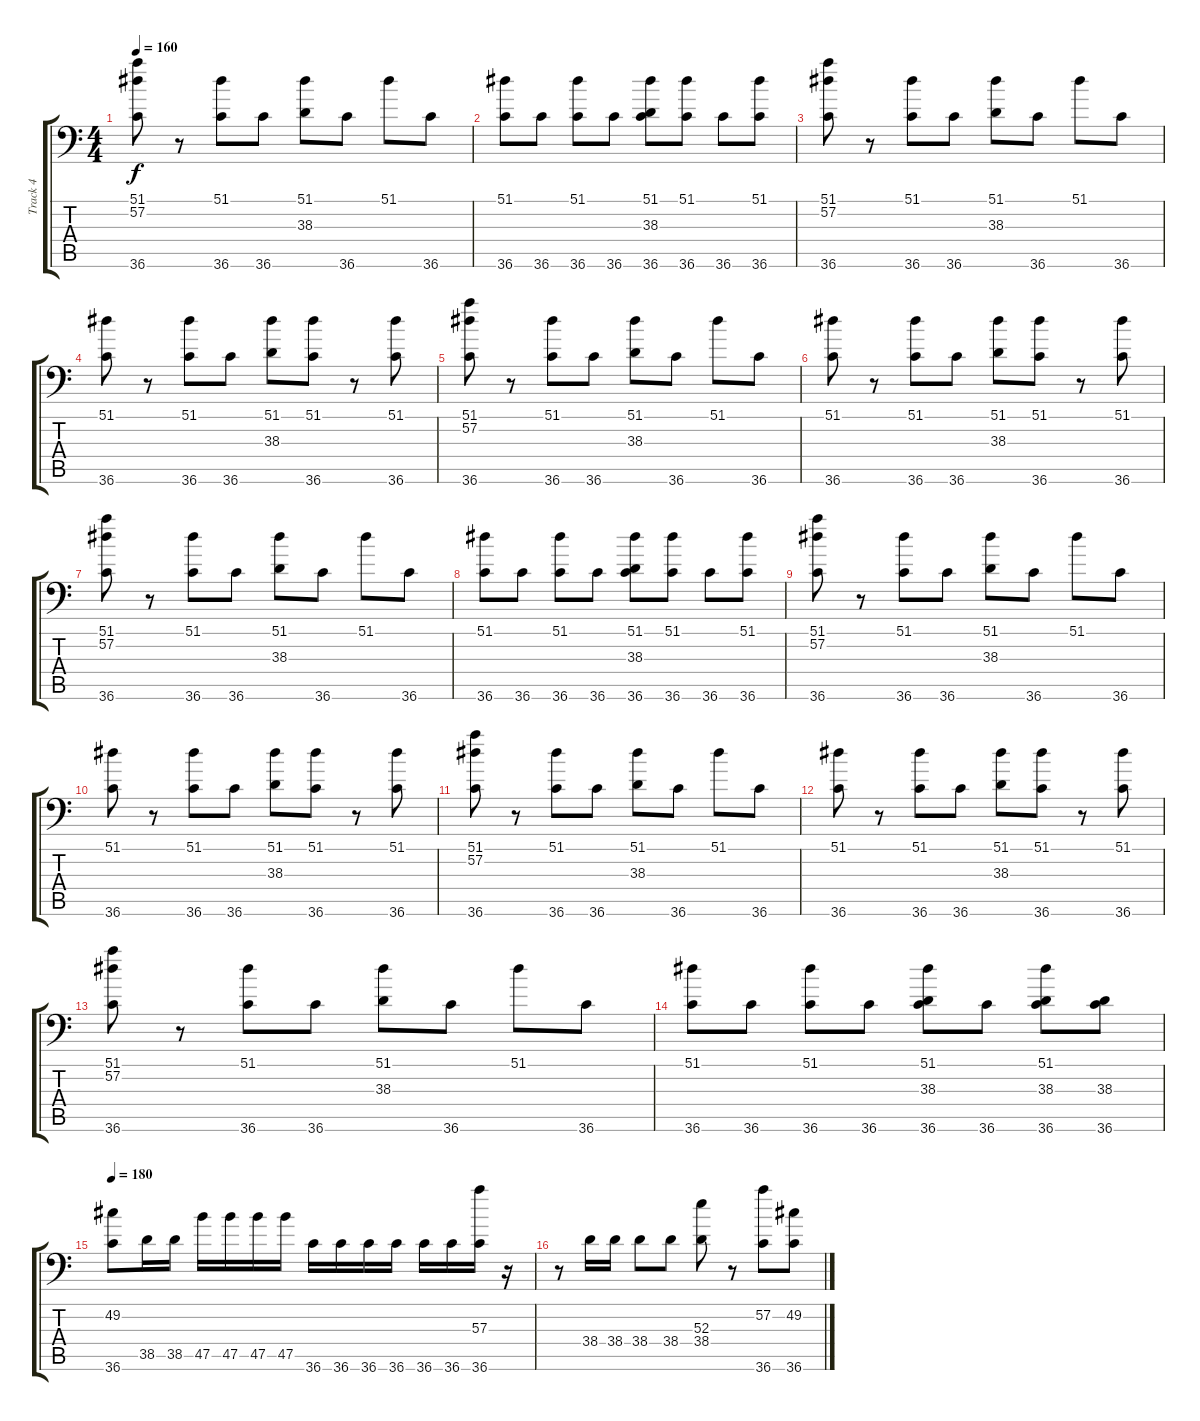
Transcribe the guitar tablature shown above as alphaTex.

\track ("Track 4" "Track 4") {instrument acousticgrandpiano}
\staff {score tabs}
\tuning (C-1 C-1 C-1 C-1 C-1 C-1) {hide}
\ts (4 4)
\tempo 160
\clef f4
\ks c
(51.1 57.2 36.6).8{dy f} r.8 (51.1 36.6).8 36.6.8 (51.1 38.3).8 36.6.8 51.1.8 36.6.8 |
(51.1 36.6).8 36.6.8 (51.1 36.6).8 36.6.8 (51.1 38.3 36.6).8 (51.1 36.6).8 36.6.8 (51.1 36.6).8 |
(51.1 57.2 36.6).8 r.8 (51.1 36.6).8 36.6.8 (51.1 38.3).8 36.6.8 51.1.8 36.6.8 |
(51.1 36.6).8 r.8 (51.1 36.6).8 36.6.8 (51.1 38.3).8 (51.1 36.6).8 r.8 (51.1 36.6).8 |
(51.1 57.2 36.6).8 r.8 (51.1 36.6).8 36.6.8 (51.1 38.3).8 36.6.8 51.1.8 36.6.8 |
(51.1 36.6).8 r.8 (51.1 36.6).8 36.6.8 (51.1 38.3).8 (51.1 36.6).8 r.8 (51.1 36.6).8 |
(51.1 57.2 36.6).8 r.8 (51.1 36.6).8 36.6.8 (51.1 38.3).8 36.6.8 51.1.8 36.6.8 |
(51.1 36.6).8 36.6.8 (51.1 36.6).8 36.6.8 (51.1 38.3 36.6).8 (51.1 36.6).8 36.6.8 (51.1 36.6).8 |
(51.1 57.2 36.6).8 r.8 (51.1 36.6).8 36.6.8 (51.1 38.3).8 36.6.8 51.1.8 36.6.8 |
(51.1 36.6).8 r.8 (51.1 36.6).8 36.6.8 (51.1 38.3).8 (51.1 36.6).8 r.8 (51.1 36.6).8 |
(51.1 57.2 36.6).8 r.8 (51.1 36.6).8 36.6.8 (51.1 38.3).8 36.6.8 51.1.8 36.6.8 |
(51.1 36.6).8 r.8 (51.1 36.6).8 36.6.8 (51.1 38.3).8 (51.1 36.6).8 r.8 (51.1 36.6).8 |
(51.1 57.2 36.6).8 r.8 (51.1 36.6).8 36.6.8 (51.1 38.3).8 36.6.8 51.1.8 36.6.8 |
(51.1 36.6).8 36.6.8 (51.1 36.6).8 36.6.8 (51.1 38.3 36.6).8 36.6.8 (51.1 38.3 36.6).8 (38.3 36.6).8 |
\tempo 180
(49.2 36.6).8 38.5.16 38.5.16 47.5.16 47.5.16 47.5.16 47.5.16 36.6.16 36.6.16 36.6.16 36.6.16 36.6.16 36.6.16 (57.3 36.6).16 r.16 |
r.8 38.4.16 38.4.16 38.4.8 38.4.8 (52.3 38.4).8 r.8 (57.2 36.6).8 (49.2 36.6).8
